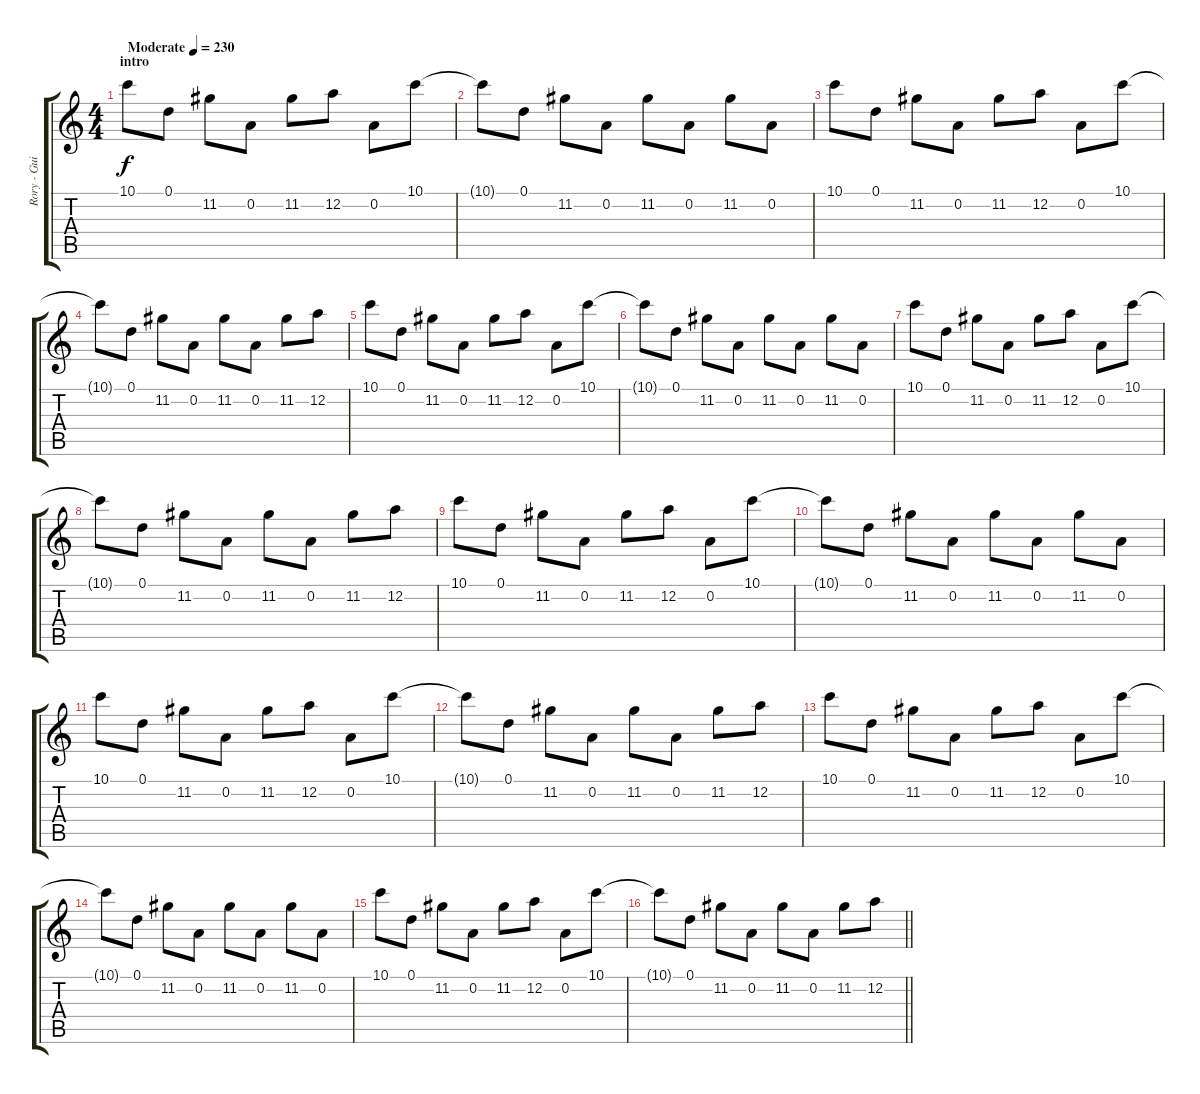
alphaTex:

\track ("Rory - Guitar" "Rory - Gui") {instrument distortionguitar}
\staff {score tabs}
\tuning (D4 A3 F3 C3 G2 C2) {hide}
\ts (4 4)
\section ("" "intro")
\tempo (230 "Moderate")
\clef g2
\ks c
10.1.8{dy f instrument distortionguitar} 0.1.8 11.2.8 0.2.8 11.2.8 12.2.8 0.2.8 10.1.8 |
10.1{t}.8 0.1.8 11.2.8 0.2.8 11.2.8 0.2.8 11.2.8 0.2.8 |
10.1.8 0.1.8 11.2.8 0.2.8 11.2.8 12.2.8 0.2.8 10.1.8 |
10.1{t}.8 0.1.8 11.2.8 0.2.8 11.2.8 0.2.8 11.2.8 12.2.8 |
10.1.8 0.1.8 11.2.8 0.2.8 11.2.8 12.2.8 0.2.8 10.1.8 |
10.1{t}.8 0.1.8 11.2.8 0.2.8 11.2.8 0.2.8 11.2.8 0.2.8 |
10.1.8 0.1.8 11.2.8 0.2.8 11.2.8 12.2.8 0.2.8 10.1.8 |
10.1{t}.8 0.1.8 11.2.8 0.2.8 11.2.8 0.2.8 11.2.8 12.2.8 |
10.1.8 0.1.8 11.2.8 0.2.8 11.2.8 12.2.8 0.2.8 10.1.8 |
10.1{t}.8 0.1.8 11.2.8 0.2.8 11.2.8 0.2.8 11.2.8 0.2.8 |
10.1.8 0.1.8 11.2.8 0.2.8 11.2.8 12.2.8 0.2.8 10.1.8 |
10.1{t}.8 0.1.8 11.2.8 0.2.8 11.2.8 0.2.8 11.2.8 12.2.8 |
10.1.8 0.1.8 11.2.8 0.2.8 11.2.8 12.2.8 0.2.8 10.1.8 |
10.1{t}.8 0.1.8 11.2.8 0.2.8 11.2.8 0.2.8 11.2.8 0.2.8 |
10.1.8 0.1.8 11.2.8 0.2.8 11.2.8 12.2.8 0.2.8 10.1.8 |
\barLineRight lightlight
10.1{t}.8 0.1.8 11.2.8 0.2.8 11.2.8 0.2.8 11.2.8 12.2.8
